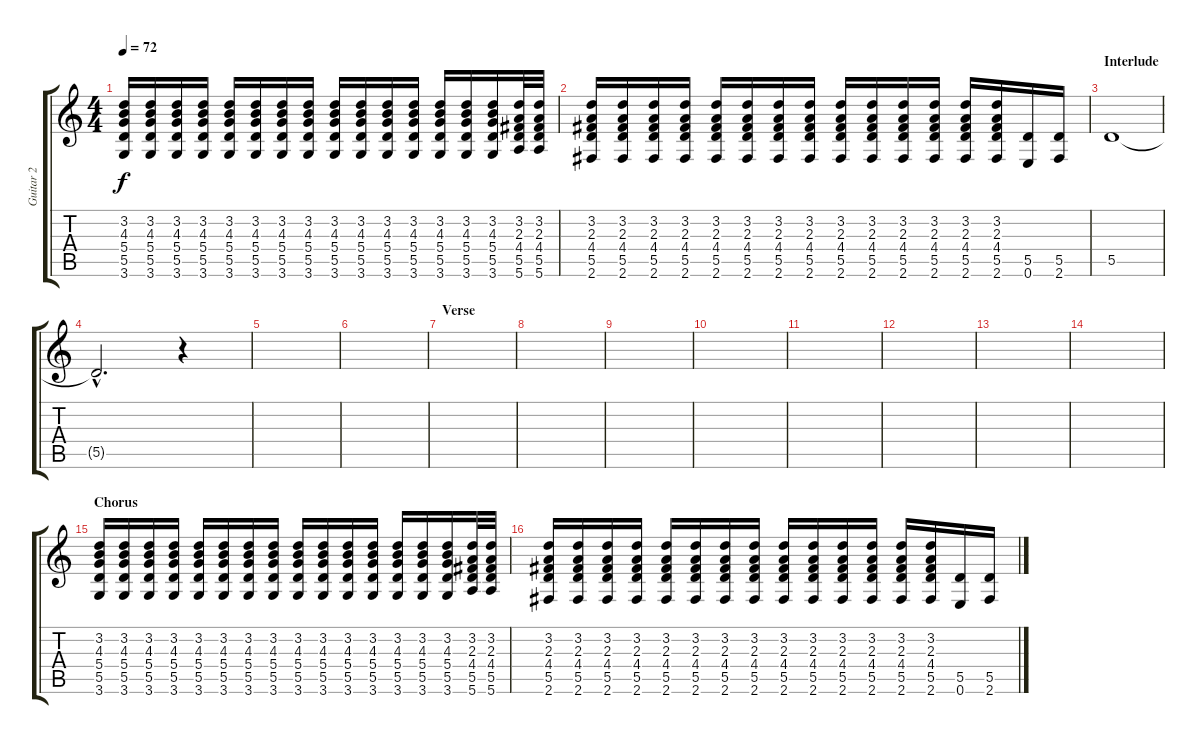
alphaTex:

\track ("Guitar 2" "Guitar 2") {instrument distortionguitar}
\staff {score tabs}
\tuning (E4 B3 G3 D3 A2 E2) {hide}
\ts (4 4)
\tempo 72
\clef g2
\ks c
(3.2 4.3 5.4 5.5 3.6).16{dy f} (3.2 4.3 5.4 5.5 3.6).16 (3.2 4.3 5.4 5.5 3.6).16 (3.2 4.3 5.4 5.5 3.6).16 (3.2 4.3 5.4 5.5 3.6).16 (3.2 4.3 5.4 5.5 3.6).16 (3.2 4.3 5.4 5.5 3.6).16 (3.2 4.3 5.4 5.5 3.6).16 (3.2 4.3 5.4 5.5 3.6).16 (3.2 4.3 5.4 5.5 3.6).16 (3.2 4.3 5.4 5.5 3.6).16 (3.2 4.3 5.4 5.5 3.6).16 (3.2 4.3 5.4 5.5 3.6).16 (3.2 4.3 5.4 5.5 3.6).16 (3.2 4.3 5.4 5.5 3.6).16 (3.2 2.3 4.4 5.5 5.6).32 (3.2 2.3 4.4 5.5 5.6).32 |
(3.2 2.3 4.4 5.5 2.6).16 (3.2 2.3 4.4 5.5 2.6).16 (3.2 2.3 4.4 5.5 2.6).16 (3.2 2.3 4.4 5.5 2.6).16 (3.2 2.3 4.4 5.5 2.6).16 (3.2 2.3 4.4 5.5 2.6).16 (3.2 2.3 4.4 5.5 2.6).16 (3.2 2.3 4.4 5.5 2.6).16 (3.2 2.3 4.4 5.5 2.6).16 (3.2 2.3 4.4 5.5 2.6).16 (3.2 2.3 4.4 5.5 2.6).16 (3.2 2.3 4.4 5.5 2.6).16 (3.2 2.3 4.4 5.5 2.6).16 (3.2 2.3 4.4 5.5 2.6).16 (5.5 0.6).16 (5.5 2.6).16 |
\section ("" "Interlude")
5.5.1{volume 8} |
5.5{hac t}.2{d volume 2} r.4 |
|
|
\section ("" "Verse")
|
|
|
|
|
|
|
|
\section ("" "Chorus")
(3.2 4.3 5.4 5.5 3.6).16{volume 16} (3.2 4.3 5.4 5.5 3.6).16 (3.2 4.3 5.4 5.5 3.6).16 (3.2 4.3 5.4 5.5 3.6).16 (3.2 4.3 5.4 5.5 3.6).16 (3.2 4.3 5.4 5.5 3.6).16 (3.2 4.3 5.4 5.5 3.6).16 (3.2 4.3 5.4 5.5 3.6).16 (3.2 4.3 5.4 5.5 3.6).16 (3.2 4.3 5.4 5.5 3.6).16 (3.2 4.3 5.4 5.5 3.6).16 (3.2 4.3 5.4 5.5 3.6).16 (3.2 4.3 5.4 5.5 3.6).16 (3.2 4.3 5.4 5.5 3.6).16 (3.2 4.3 5.4 5.5 3.6).16 (3.2 2.3 4.4 5.5 5.6).32 (3.2 2.3 4.4 5.5 5.6).32 |
(3.2 2.3 4.4 5.5 2.6).16 (3.2 2.3 4.4 5.5 2.6).16 (3.2 2.3 4.4 5.5 2.6).16 (3.2 2.3 4.4 5.5 2.6).16 (3.2 2.3 4.4 5.5 2.6).16 (3.2 2.3 4.4 5.5 2.6).16 (3.2 2.3 4.4 5.5 2.6).16 (3.2 2.3 4.4 5.5 2.6).16 (3.2 2.3 4.4 5.5 2.6).16 (3.2 2.3 4.4 5.5 2.6).16 (3.2 2.3 4.4 5.5 2.6).16 (3.2 2.3 4.4 5.5 2.6).16 (3.2 2.3 4.4 5.5 2.6).16 (3.2 2.3 4.4 5.5 2.6).16 (5.5 0.6).16 (5.5 2.6).16
